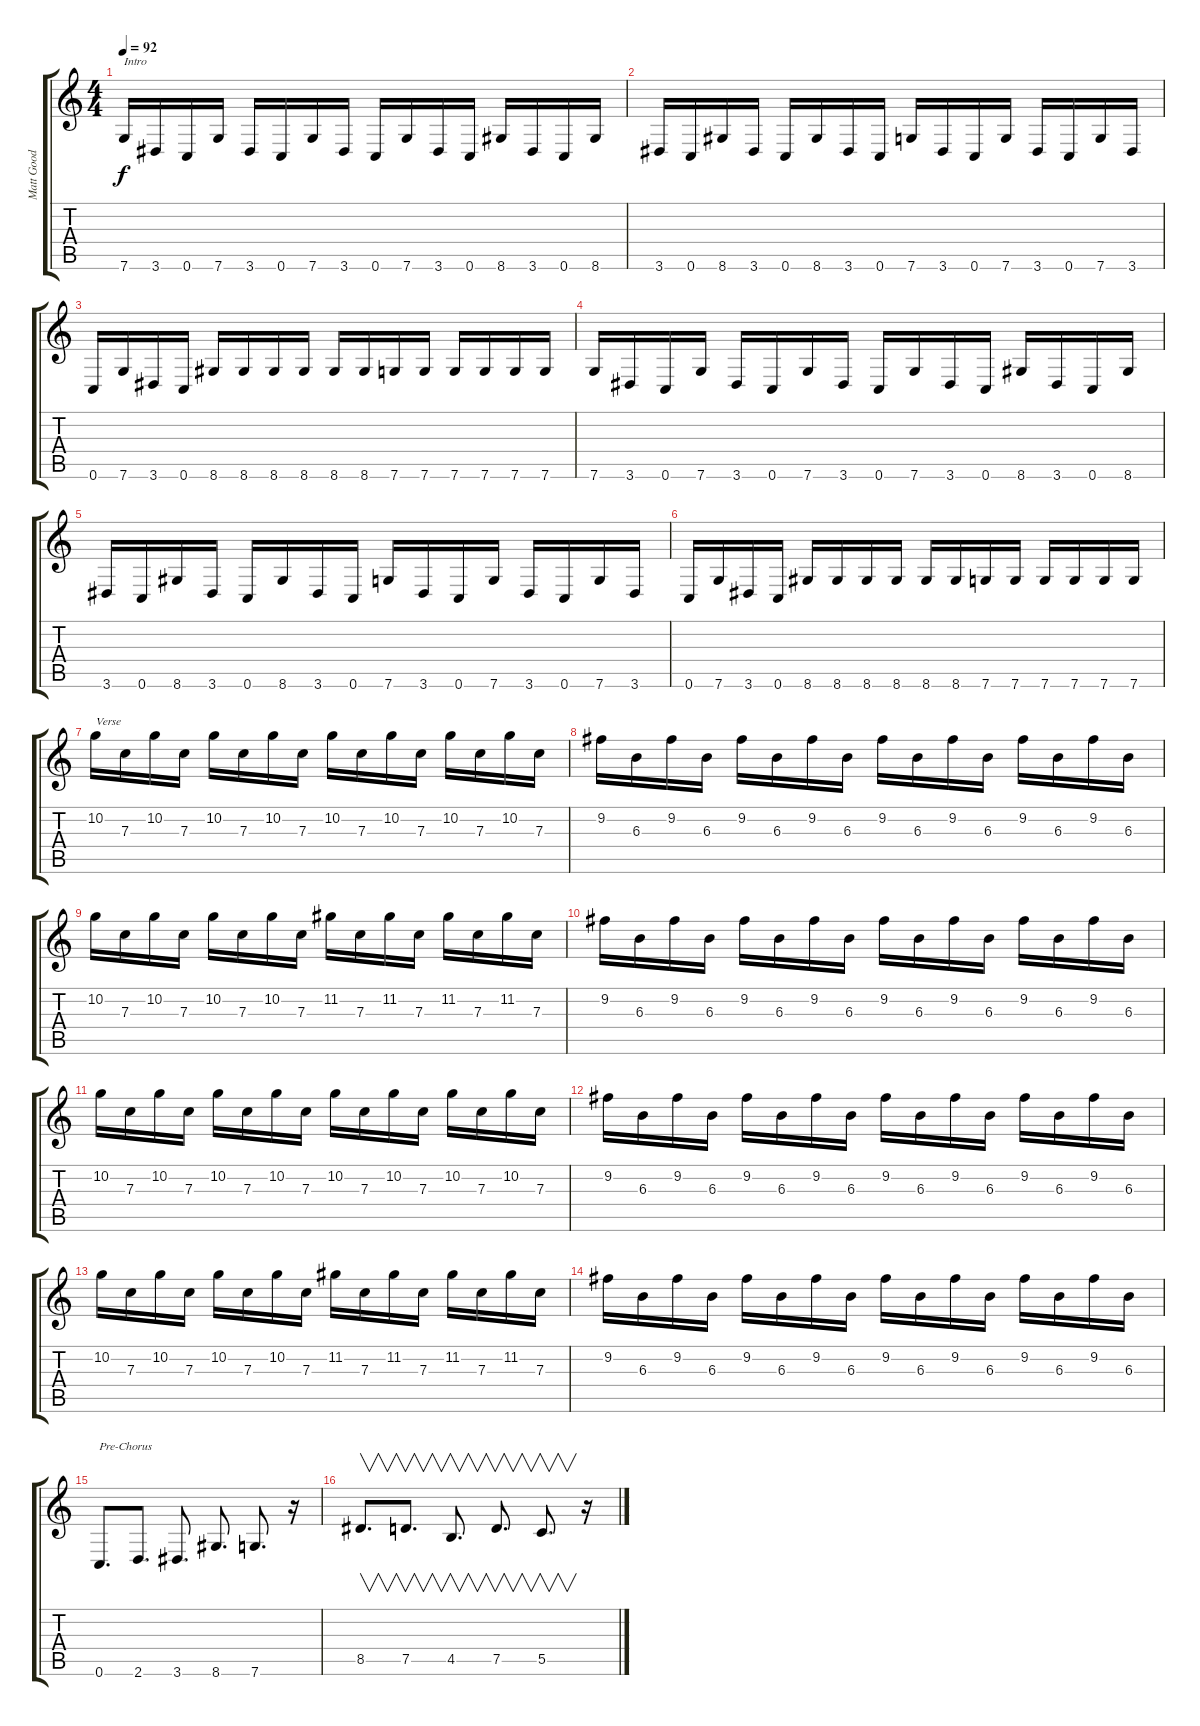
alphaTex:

\track ("Matt Good" "Matt Good") {instrument overdrivenguitar}
\staff {score tabs}
\tuning (D4 A3 F3 C3 G2 C2) {hide}
\ts (4 4)
\tempo 92
\clef g2
\ks c
7.6.16{txt "Intro" dy f instrument overdrivenguitar} 3.6.16 0.6.16 7.6.16 3.6.16 0.6.16 7.6.16 3.6.16 0.6.16 7.6.16 3.6.16 0.6.16 8.6.16 3.6.16 0.6.16 8.6.16 |
3.6.16 0.6.16 8.6.16 3.6.16 0.6.16 8.6.16 3.6.16 0.6.16 7.6.16 3.6.16 0.6.16 7.6.16 3.6.16 0.6.16 7.6.16 3.6.16 |
0.6.16 7.6.16 3.6.16 0.6.16 8.6.16 8.6.16 8.6.16 8.6.16 8.6.16 8.6.16 7.6.16 7.6.16 7.6.16 7.6.16 7.6.16 7.6.16 |
7.6.16 3.6.16 0.6.16 7.6.16 3.6.16 0.6.16 7.6.16 3.6.16 0.6.16 7.6.16 3.6.16 0.6.16 8.6.16 3.6.16 0.6.16 8.6.16 |
3.6.16 0.6.16 8.6.16 3.6.16 0.6.16 8.6.16 3.6.16 0.6.16 7.6.16 3.6.16 0.6.16 7.6.16 3.6.16 0.6.16 7.6.16 3.6.16 |
0.6.16 7.6.16 3.6.16 0.6.16 8.6.16 8.6.16 8.6.16 8.6.16 8.6.16 8.6.16 7.6.16 7.6.16 7.6.16 7.6.16 7.6.16 7.6.16 |
10.2.16{txt "Verse" instrument electricguitarmuted} 7.3.16 10.2.16 7.3.16 10.2.16 7.3.16 10.2.16 7.3.16 10.2.16 7.3.16 10.2.16 7.3.16 10.2.16 7.3.16 10.2.16 7.3.16 |
9.2.16 6.3.16 9.2.16 6.3.16 9.2.16 6.3.16 9.2.16 6.3.16 9.2.16 6.3.16 9.2.16 6.3.16 9.2.16 6.3.16 9.2.16 6.3.16 |
10.2.16 7.3.16 10.2.16 7.3.16 10.2.16 7.3.16 10.2.16 7.3.16 11.2.16 7.3.16 11.2.16 7.3.16 11.2.16 7.3.16 11.2.16 7.3.16 |
9.2.16 6.3.16 9.2.16 6.3.16 9.2.16 6.3.16 9.2.16 6.3.16 9.2.16 6.3.16 9.2.16 6.3.16 9.2.16 6.3.16 9.2.16 6.3.16 |
10.2.16 7.3.16 10.2.16 7.3.16 10.2.16 7.3.16 10.2.16 7.3.16 10.2.16 7.3.16 10.2.16 7.3.16 10.2.16 7.3.16 10.2.16 7.3.16 |
9.2.16 6.3.16 9.2.16 6.3.16 9.2.16 6.3.16 9.2.16 6.3.16 9.2.16 6.3.16 9.2.16 6.3.16 9.2.16 6.3.16 9.2.16 6.3.16 |
10.2.16 7.3.16 10.2.16 7.3.16 10.2.16 7.3.16 10.2.16 7.3.16 11.2.16 7.3.16 11.2.16 7.3.16 11.2.16 7.3.16 11.2.16 7.3.16 |
9.2.16 6.3.16 9.2.16 6.3.16 9.2.16 6.3.16 9.2.16 6.3.16 9.2.16 6.3.16 9.2.16 6.3.16 9.2.16 6.3.16 9.2.16 6.3.16 |
0.6.8{d txt "Pre-Chorus" instrument overdrivenguitar} 2.6.8{d} 3.6.8{d} 8.6.8{d} 7.6.8{d} r.16 |
8.5.8{v d} 7.5.8{v d} 4.5.8{v d} 7.5.8{v d} 5.5.8{v d} r.16
